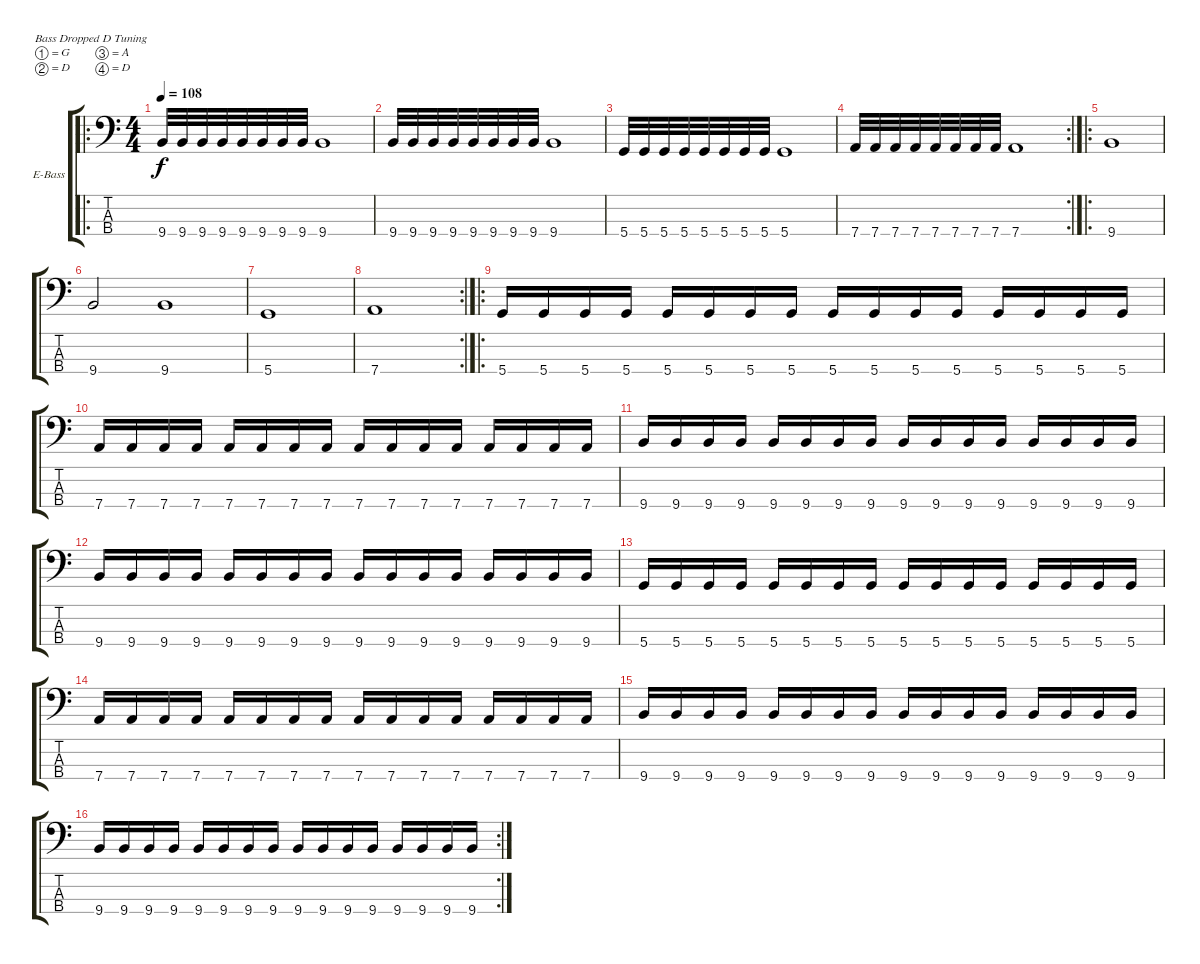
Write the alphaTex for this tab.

\bracketExtendMode groupsimilarinstruments
\firstSystemTrackNameOrientation horizontal
\otherSystemsTrackNameOrientation horizontal
\track ("Track 3" "E-Bass") {instrument electricbasspick}
\staff {score tabs}
\tuning (G2 D2 A1 D1)
\ro
\ts (4 4)
\tempo 108
\clef f4
\ks c
9.4.32{dy f} 9.4.32 9.4.32 9.4.32 9.4.32 9.4.32 9.4.32 9.4.32 9.4.1 |
9.4.32 9.4.32 9.4.32 9.4.32 9.4.32 9.4.32 9.4.32 9.4.32 9.4.1 |
5.4.32 5.4.32 5.4.32 5.4.32 5.4.32 5.4.32 5.4.32 5.4.32 5.4.1 |
\rc 2
7.4.32 7.4.32 7.4.32 7.4.32 7.4.32 7.4.32 7.4.32 7.4.32 7.4.1 |
\ro
9.4.1 |
9.4.2 9.4.1 |
5.4.1 |
\rc 2
7.4.1 |
\ro
5.4.16 5.4.16 5.4.16 5.4.16 5.4.16 5.4.16 5.4.16 5.4.16 5.4.16 5.4.16 5.4.16 5.4.16 5.4.16 5.4.16 5.4.16 5.4.16 |
7.4.16 7.4.16 7.4.16 7.4.16 7.4.16 7.4.16 7.4.16 7.4.16 7.4.16 7.4.16 7.4.16 7.4.16 7.4.16 7.4.16 7.4.16 7.4.16 |
9.4.16 9.4.16 9.4.16 9.4.16 9.4.16 9.4.16 9.4.16 9.4.16 9.4.16 9.4.16 9.4.16 9.4.16 9.4.16 9.4.16 9.4.16 9.4.16 |
9.4.16 9.4.16 9.4.16 9.4.16 9.4.16 9.4.16 9.4.16 9.4.16 9.4.16 9.4.16 9.4.16 9.4.16 9.4.16 9.4.16 9.4.16 9.4.16 |
5.4.16 5.4.16 5.4.16 5.4.16 5.4.16 5.4.16 5.4.16 5.4.16 5.4.16 5.4.16 5.4.16 5.4.16 5.4.16 5.4.16 5.4.16 5.4.16 |
7.4.16 7.4.16 7.4.16 7.4.16 7.4.16 7.4.16 7.4.16 7.4.16 7.4.16 7.4.16 7.4.16 7.4.16 7.4.16 7.4.16 7.4.16 7.4.16 |
9.4.16 9.4.16 9.4.16 9.4.16 9.4.16 9.4.16 9.4.16 9.4.16 9.4.16 9.4.16 9.4.16 9.4.16 9.4.16 9.4.16 9.4.16 9.4.16 |
\rc 2
9.4.16 9.4.16 9.4.16 9.4.16 9.4.16 9.4.16 9.4.16 9.4.16 9.4.16 9.4.16 9.4.16 9.4.16 9.4.16 9.4.16 9.4.16 9.4.16
